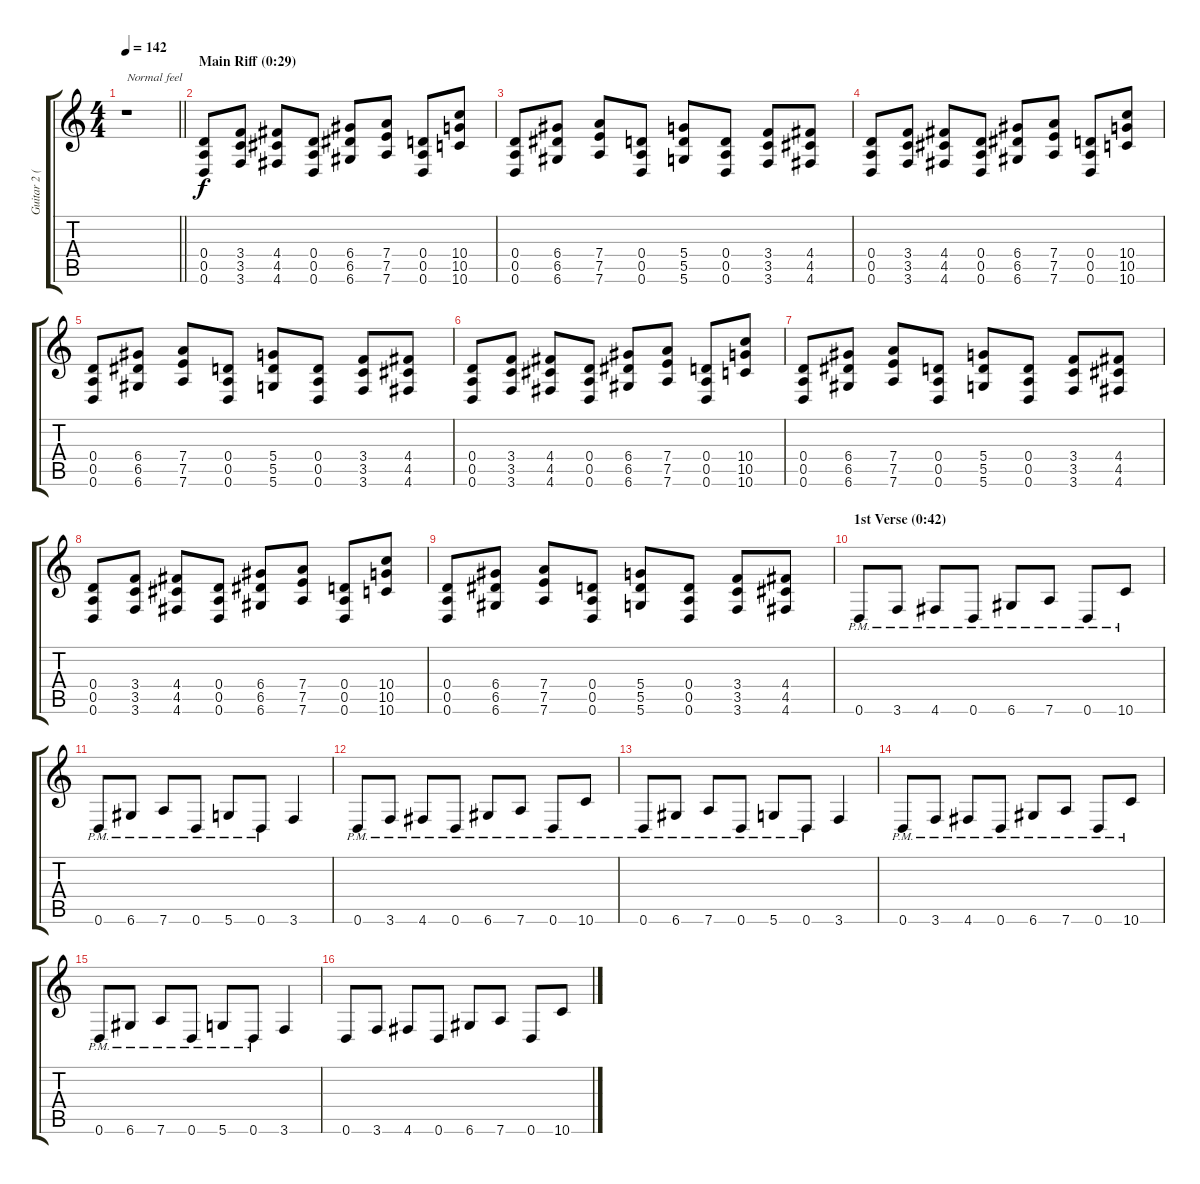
\track ("Guitar 2 (Dave Kushner)" "Guitar 2 (") {instrument overdrivenguitar}
\staff {score tabs}
\tuning (E4 B3 G3 D3 A2 D2) {hide}
\ts (4 4)
\tempo 142
\clef g2
\barLineRight lightlight
\ks c
r.1{txt "Normal feel" dy f} |
\section ("" "Main Riff (0:29)")
(0.4 0.5 0.6).8 (3.4 3.5 3.6).8 (4.4 4.5 4.6).8 (0.4 0.5 0.6).8 (6.4 6.5 6.6).8 (7.4 7.5 7.6).8 (0.4 0.5 0.6).8 (10.4 10.5 10.6).8 |
(0.4 0.5 0.6).8 (6.4 6.5 6.6).8 (7.4 7.5 7.6).8 (0.4 0.5 0.6).8 (5.4 5.5 5.6).8 (0.4 0.5 0.6).8 (3.4 3.5 3.6).8 (4.4 4.5 4.6).8 |
(0.4 0.5 0.6).8 (3.4 3.5 3.6).8 (4.4 4.5 4.6).8 (0.4 0.5 0.6).8 (6.4 6.5 6.6).8 (7.4 7.5 7.6).8 (0.4 0.5 0.6).8 (10.4 10.5 10.6).8 |
(0.4 0.5 0.6).8 (6.4 6.5 6.6).8 (7.4 7.5 7.6).8 (0.4 0.5 0.6).8 (5.4 5.5 5.6).8 (0.4 0.5 0.6).8 (3.4 3.5 3.6).8 (4.4 4.5 4.6).8 |
(0.4 0.5 0.6).8 (3.4 3.5 3.6).8 (4.4 4.5 4.6).8 (0.4 0.5 0.6).8 (6.4 6.5 6.6).8 (7.4 7.5 7.6).8 (0.4 0.5 0.6).8 (10.4 10.5 10.6).8 |
(0.4 0.5 0.6).8 (6.4 6.5 6.6).8 (7.4 7.5 7.6).8 (0.4 0.5 0.6).8 (5.4 5.5 5.6).8 (0.4 0.5 0.6).8 (3.4 3.5 3.6).8 (4.4 4.5 4.6).8 |
(0.4 0.5 0.6).8 (3.4 3.5 3.6).8 (4.4 4.5 4.6).8 (0.4 0.5 0.6).8 (6.4 6.5 6.6).8 (7.4 7.5 7.6).8 (0.4 0.5 0.6).8 (10.4 10.5 10.6).8 |
(0.4 0.5 0.6).8 (6.4 6.5 6.6).8 (7.4 7.5 7.6).8 (0.4 0.5 0.6).8 (5.4 5.5 5.6).8 (0.4 0.5 0.6).8 (3.4 3.5 3.6).8 (4.4 4.5 4.6).8 |
\section ("" "1st Verse (0:42)")
0.6{pm}.8 3.6{pm}.8 4.6{pm}.8 0.6{pm}.8 6.6{pm}.8 7.6{pm}.8 0.6{pm}.8 10.6{pm}.8 |
0.6{pm}.8 6.6{pm}.8 7.6{pm}.8 0.6{pm}.8 5.6{pm}.8 0.6{pm}.8 3.6.4 |
0.6{pm}.8 3.6{pm}.8 4.6{pm}.8 0.6{pm}.8 6.6{pm}.8 7.6{pm}.8 0.6{pm}.8 10.6{pm}.8 |
0.6{pm}.8 6.6{pm}.8 7.6{pm}.8 0.6{pm}.8 5.6{pm}.8 0.6{pm}.8 3.6.4 |
0.6{pm}.8 3.6{pm}.8 4.6{pm}.8 0.6{pm}.8 6.6{pm}.8 7.6{pm}.8 0.6{pm}.8 10.6{pm}.8 |
0.6{pm}.8 6.6{pm}.8 7.6{pm}.8 0.6{pm}.8 5.6{pm}.8 0.6{pm}.8 3.6.4 |
0.6.8 3.6.8 4.6.8 0.6.8 6.6.8 7.6.8 0.6.8 10.6.8
